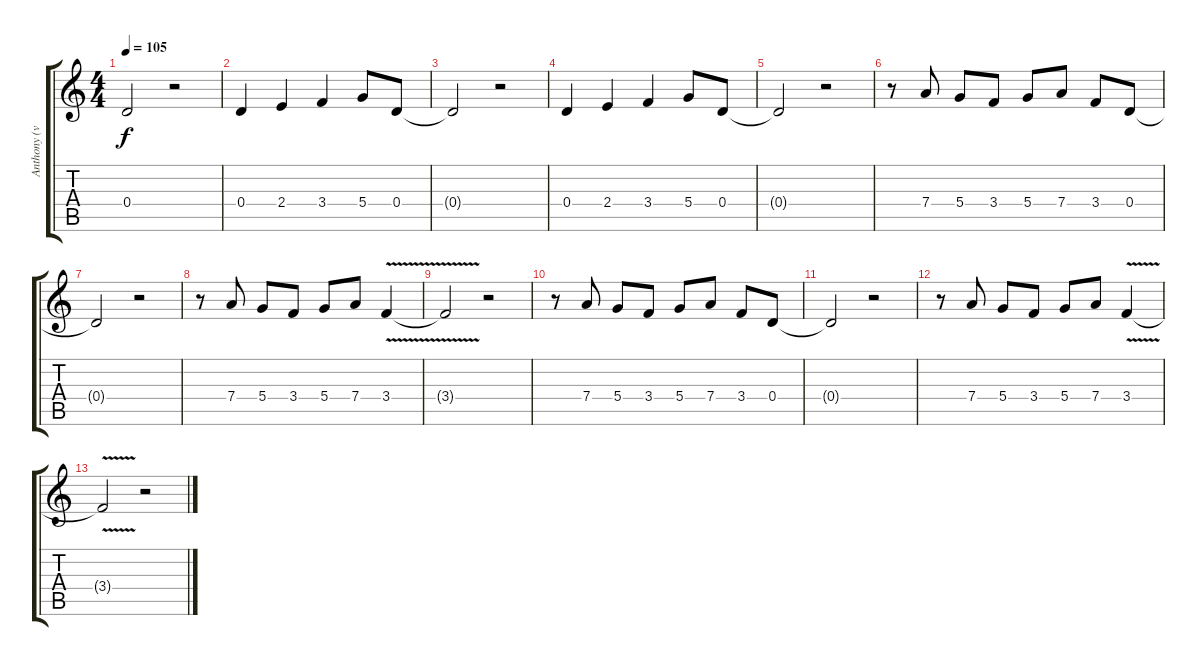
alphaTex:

\track ("Anthony (voice)" "Anthony (v") {instrument fretlessbass}
\staff {score tabs}
\tuning (E4 B3 G3 D3 A2 E2) {hide}
\ts (4 4)
\tempo 105
\clef g2
\ks c
0.4{t}.2{dy f} r.2 |
0.4.4 2.4.4 3.4.4 5.4.8 0.4.8 |
0.4{t}.2 r.2 |
0.4.4 2.4.4 3.4.4 5.4.8 0.4.8 |
0.4{t}.2 r.2 |
r.8 7.4.8 5.4.8 3.4.8 5.4.8 7.4.8 3.4.8 0.4.8 |
0.4{t}.2 r.2 |
r.8 7.4.8 5.4.8 3.4.8 5.4.8 7.4.8 3.4{v}.4 |
3.4{t}.2 r.2 |
r.8 7.4.8 5.4.8 3.4.8 5.4.8 7.4.8 3.4.8 0.4.8 |
0.4{t}.2 r.2 |
r.8 7.4.8 5.4.8 3.4.8 5.4.8 7.4.8 3.4{v}.4 |
3.4{t}.2 r.2
